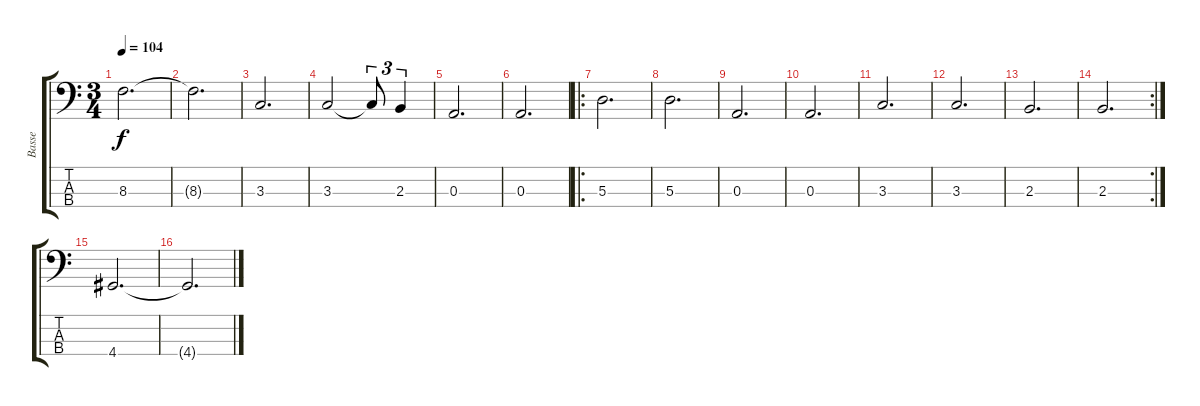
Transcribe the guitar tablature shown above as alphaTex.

\track ("Basse" "Basse") {instrument electricbassfinger}
\staff {score tabs}
\tuning (G2 D2 A1 E1) {hide}
\ts (3 4)
\tempo 104
\clef f4
\ks c
8.3.2{d dy f} |
8.3{t}.2{d} |
3.3.2{d} |
3.3.2 3.3{t}.8{tu (3 2)} 2.3.4{tu (3 2)} |
0.3.2{d} |
0.3.2{d} |
\ro
5.3.2{d} |
5.3.2{d} |
0.3.2{d} |
0.3.2{d} |
3.3.2{d} |
3.3.2{d} |
2.3.2{d} |
\rc 2
2.3.2{d} |
4.4.2{d} |
4.4{t}.2{d}
